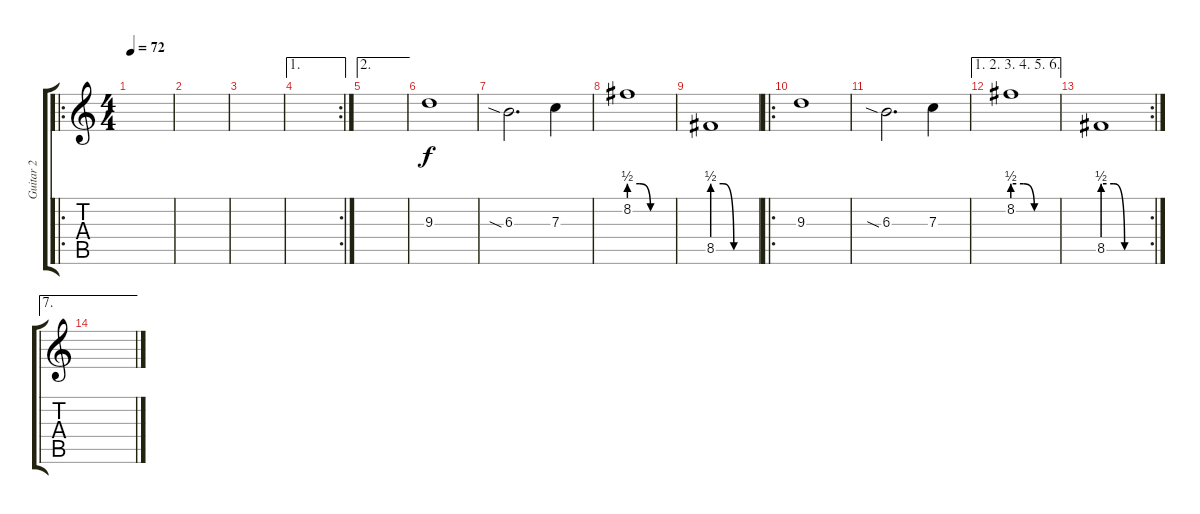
\track ("Guitar 2" "Guitar 2") {instrument overdrivenguitar}
\staff {score tabs}
\tuning (E4 A3 F3 D3 A2 D2) {hide}
\ro
\ts (4 4)
\tempo 72
\clef g2
\ks c
|
|
|
\ae 1
\rc 2
|
\ae 2
|
9.3.1{volume 13 balance 8 instrument overdrivenguitar} |
6.3{sia}.2{d} 7.3.4 |
8.2{be (custom 0 2 15 2 30 0 60 0)}.1 |
8.5{be (custom 0 2 15 2 30 0 60 0)}.1 |
\ro
9.3.1 |
6.3{sia}.2{d} 7.3.4 |
\ae (1 2 3 4 5 6)
8.2{be (custom 0 2 15 2 30 0 60 0)}.1 |
\rc 2
8.5{be (custom 0 2 15 2 30 0 60 0)}.1 |
\ae 7
